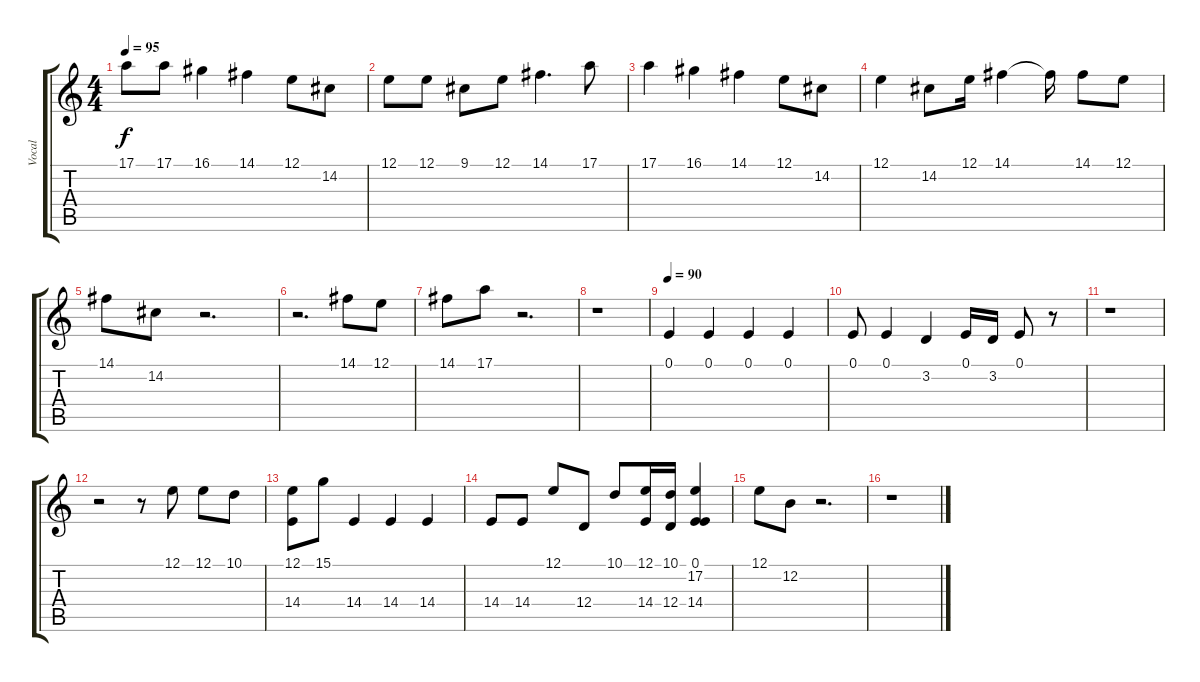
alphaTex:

\track ("Vocal" "Vocal") {instrument synthvoice}
\staff {score tabs}
\tuning (E4 B3 G3 D3 A2 E2) {hide}
\ts (4 4)
\tempo 95
\clef g2
\ks c
17.1.8{dy f} 17.1.8 16.1.4 14.1.4 12.1.8 14.2.8 |
12.1.8 12.1.8 9.1.8 12.1.8 14.1.4{d} 17.1.8 |
17.1.4 16.1.4 14.1.4 12.1.8 14.2.8 |
12.1.4 14.2.8 12.1.16 14.1.4 14.1{t}.16 14.1.8 12.1.8 |
14.1.8 14.2.8 r.2{d} |
r.2{d} 14.1.8 12.1.8 |
14.1.8 17.1.8 r.2{d} |
r.1 |
\tempo 90
0.1.4 0.1.4 0.1.4 0.1.4 |
0.1.8 0.1.4 3.2.4 0.1.16 3.2.16 0.1.8 r.8 |
r.1 |
r.2 r.8 12.1.8 12.1.8 10.1.8 |
(12.1 14.4).8 15.1.8 14.4.4 14.4.4 14.4.4 |
14.4.8 14.4.8 12.1.8 12.4.8 10.1.8 (12.1 14.4).16 (10.1 12.4).16 (0.1 17.2 14.4).4 |
12.1.8 12.2.8 r.2{d} |
r.1
